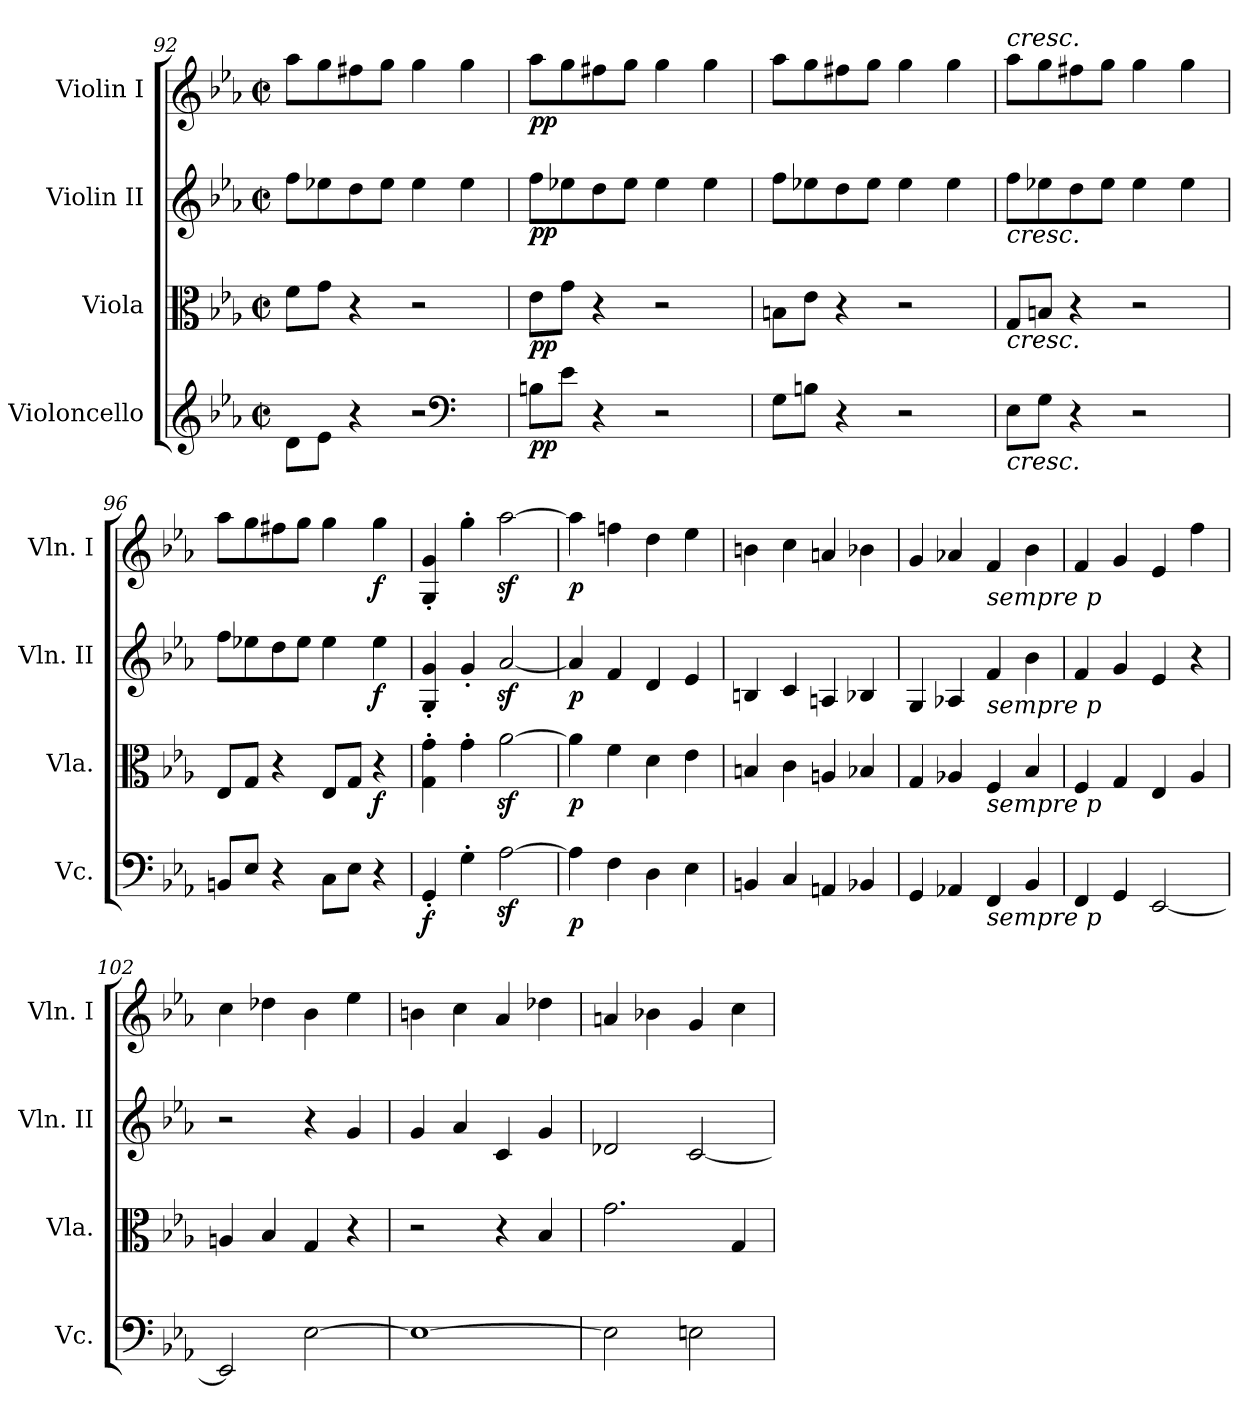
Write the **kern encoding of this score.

**kern	**dynam	**kern	**dynam	**kern	**dynam	**kern	**dynam
*part4	*part4	*part3	*part3	*part2	*part2	*part1	*part1
*staff4	*staff4	*staff3	*staff3	*staff2	*staff2	*staff1	*staff1
*I"Violoncello	*	*I"Viola	*	*I"Violin II	*	*I"Violin I	*
*I'Vc.	*	*I'Vla.	*	*I'Vln. II	*	*I'Vln. I	*
*clefG2	*	*clefC3	*	*clefG2	*	*clefG2	*
*k[b-e-a-]	*	*k[b-e-a-]	*	*k[b-e-a-]	*	*k[b-e-a-]	*
*M2/2	*	*M2/2	*	*M2/2	*	*M2/2	*
*met(c|)	*	*met(c|)	*	*met(c|)	*	*met(c|)	*
=92	=92	=92	=92	=92	=92	=92	=92
8d\L	.	8f\L	.	8ff\L	.	8aa-\L	.
8e-\J	.	8g\J	.	8ee-X\	.	8gg\	.
4r	.	4r	.	8dd\	.	8ff#X\	.
.	.	.	.	8ee-\J	.	8gg\J	.
2r	.	2r	.	4ee-\	.	4gg\	.
*clefF4	*	*	*	*	*	*	*
.	.	.	.	4ee-\	.	4gg\	.
=93	=93	=93	=93	=93	=93	=93	=93
!	!LO:DY:b	!	!LO:DY:b	!	!LO:DY:b	!	!LO:DY:b
8Bn\L	pp	8e-\L	pp	8ff\L	pp	8aa-\L	pp
8e-\J	.	8g\J	.	8ee-X\	.	8gg\	.
4r	.	4r	.	8dd\	.	8ff#X\	.
.	.	.	.	8ee-\J	.	8gg\J	.
2r	.	2r	.	4ee-\	.	4gg\	.
.	.	.	.	4ee-\	.	4gg\	.
=94	=94	=94	=94	=94	=94	=94	=94
8G\L	.	8Bn\L	.	8ff\L	.	8aa-\L	.
8Bn\J	.	8e-\J	.	8ee-X\	.	8gg\	.
4r	.	4r	.	8dd\	.	8ff#X\	.
.	.	.	.	8ee-\J	.	8gg\J	.
2r	.	2r	.	4ee-\	.	4gg\	.
.	.	.	.	4ee-\	.	4gg\	.
=95	=95	=95	=95	=95	=95	=95	=95
!	!	!	!	!	!	!LO:TX:a:i:t=cresc.	!
!	!	!	!	!LO:TX:b:i:t=cresc.	!	!	!
!	!	!LO:TX:b:i:t=cresc.	!	!	!	!	!
!LO:TX:b:i:t=cresc.	!	!	!	!	!	!	!
8E-\L	.	8G/L	.	8ff\L	.	8aa-\L	.
8G\J	.	8Bn/J	.	8ee-X\	.	8gg\	.
4r	.	4r	.	8dd\	.	8ff#X\	.
.	.	.	.	8ee-\J	.	8gg\J	.
2r	.	2r	.	4ee-\	.	4gg\	.
.	.	.	.	4ee-\	.	4gg\	.
=96	=96	=96	=96	=96	=96	=96	=96
8BBn/L	.	8E-/L	.	8ff\L	.	8aa-\L	.
8E-/J	.	8G/J	.	8ee-X\	.	8gg\	.
4r	.	4r	.	8dd\	.	8ff#X\	.
.	.	.	.	8ee-\J	.	8gg\J	.
8C\L	.	8E-/L	.	4ee-\	.	4gg\	.
8E-\J	.	8G/J	.	.	.	.	.
!	!	!	!LO:DY:b	!	!LO:DY:b	!	!LO:DY:b
4r	.	4r	f	4ee-\	f	4gg\	f
=97	=97	=97	=97	=97	=97	=97	=97
!	!LO:DY:b	!	!	!	!	!	!
4GG'/	f	4G\' 4g\'	.	4G/' 4g/'	.	4G/' 4g/'	.
4G'\	.	4g'\	.	4g'/	.	4gg'\	.
[2A-z<\	.	[2a-z<\	.	[2a-z</	.	[2aa-z<\	.
=98	=98	=98	=98	=98	=98	=98	=98
!	!LO:DY:b	!	!LO:DY:b	!	!LO:DY:b	!	!LO:DY:b
4A-\]	p	4a-\]	p	4a-/]	p	4aa-\]	p
4F\	.	4f\	.	4f/	.	4ffn\	.
4D\	.	4d\	.	4d/	.	4dd\	.
4E-\	.	4e-\	.	4e-/	.	4ee-\	.
=99	=99	=99	=99	=99	=99	=99	=99
4BBn/	.	4Bn/	.	4Bn/	.	4bn\	.
4C/	.	4c\	.	4c/	.	4cc\	.
4AAn/	.	4An/	.	4An/	.	4an/	.
4BB-X/	.	4B-X/	.	4B-X/	.	4b-X\	.
=100	=100	=100	=100	=100	=100	=100	=100
4GG/	.	4G/	.	4G/	.	4g/	.
4AA-X/	.	4A-X/	.	4A-X/	.	4a-X/	.
!	!	!	!	!	!	!LO:TX:b:i:t=sempre p	!
!	!	!	!	!LO:TX:b:i:t=sempre p	!	!	!
!	!	!LO:TX:b:i:t=sempre p	!	!	!	!	!
!LO:TX:b:i:t=sempre p	!	!	!	!	!	!	!
4FF/	.	4F/	.	4f/	.	4f/	.
4BB-/	.	4B-/	.	4b-\	.	4b-\	.
=101	=101	=101	=101	=101	=101	=101	=101
4FF/	.	4F/	.	4f/	.	4f/	.
4GG/	.	4G/	.	4g/	.	4g/	.
[2EE-/	.	4E-/	.	4e-/	.	4e-/	.
.	.	4A-/	.	4r	.	4ff\	.
=102	=102	=102	=102	=102	=102	=102	=102
2EE-/]	.	4An/	.	2r	.	4cc\	.
.	.	4B-/	.	.	.	4dd-X\	.
[2E-\	.	4G/	.	4r	.	4b-\	.
.	.	4r	.	4g/	.	4ee-\	.
=103	=103	=103	=103	=103	=103	=103	=103
1E-_	.	2r	.	4g/	.	4bn\	.
.	.	.	.	4a-/	.	4cc\	.
.	.	4r	.	4c/	.	4a-/	.
.	.	4B-/	.	4g/	.	4dd-X\	.
=104	=104	=104	=104	=104	=104	=104	=104
2E-\]	.	2.g\	.	2d-X/	.	4an/	.
.	.	.	.	.	.	4b-X\	.
2En\	.	.	.	[2c/	.	4g/	.
.	.	4G/	.	.	.	4cc\	.
=	=	=	=	=	=	=	=
*-	*-	*-	*-	*-	*-	*-	*-
